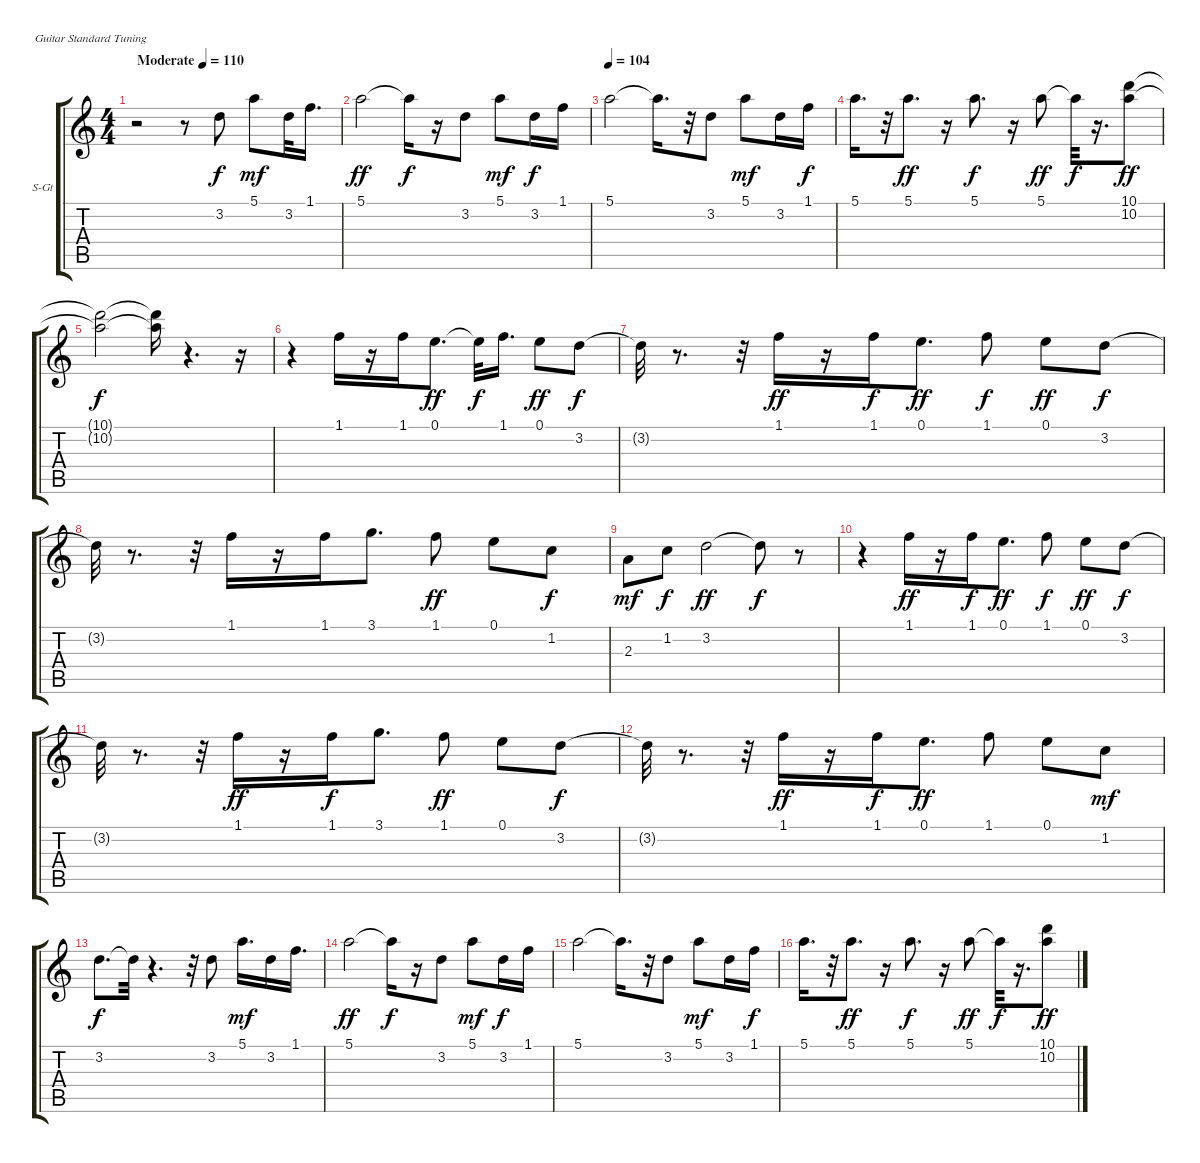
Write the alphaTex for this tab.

\bracketExtendMode groupsimilarinstruments
\firstSystemTrackNameOrientation horizontal
\otherSystemsTrackNameOrientation horizontal
\track ("Голос" "S-Gt") {instrument recorder}
\staff {score tabs}
\tuning (E4 B3 G3 D3 A2 E2)
\displaytranspose 12
\ts (4 4)
\beaming (8 2 2 2 2)
\tempo (110 "Moderate")
\clef g2
\ks c
r.2{dy f instrument recorder} r.8 3.2.8 5.1.8{dy mf} 3.2.32 1.1.16{d} |
5.1.2{dy ff} 5.1{t}.16{dy f} r.16 3.2.8 5.1.8{dy mf} 3.2.16{dy f} 1.1.16 |
\tempo 104
5.1.2 5.1{t}.16{d} r.32 3.2.8 5.1.8{dy mf} 3.2.16 1.1.16{dy f} |
5.1.16{d} r.32 5.1.8{d dy ff} r.16 5.1.8{d dy f} r.16 5.1.8{dy ff} 5.1{t}.32{dy f} r.16{d} (10.1 10.2).8{dy ff} |
(10.1{t} 10.2{t}).2{dy f} (10.1{t} 10.2{t}).16 r.4{d} r.16 |
r.4 1.1.16 r.16 1.1.16 0.1.8{d dy ff} 0.1{t}.32{dy f} 1.1.16{d} 0.1.8{dy ff} 3.2.8{dy f} |
3.2{t}.32 r.8{d} r.32 1.1.16{dy ff} r.16 1.1.16{dy f} 0.1.8{d dy ff} 1.1.8{dy f} 0.1.8{dy ff} 3.2.8{dy f} |
3.2{t}.32 r.8{d} r.32 1.1.16 r.16 1.1.16 3.1.8{d} 1.1.8{dy ff} 0.1.8 1.2.8{dy f} |
2.3.8{dy mf} 1.2.8{dy f} 3.2.2{dy ff} 3.2{t}.8{dy f} r.8 |
r.4 1.1.16{dy ff} r.16 1.1.16{dy f} 0.1.8{d dy ff} 1.1.8{dy f} 0.1.8{dy ff} 3.2.8{dy f} |
3.2{t}.32 r.8{d} r.32 1.1.16{dy ff} r.16 1.1.16{dy f} 3.1.8{d} 1.1.8{dy ff} 0.1.8 3.2.8{dy f} |
3.2{t}.32 r.8{d} r.32 1.1.16{dy ff} r.16 1.1.16{dy f} 0.1.8{d dy ff} 1.1.8 0.1.8 1.2.8{dy mf} |
3.2.8{d dy f} 3.2{t}.32 r.4{d} r.32 3.2.8 5.1.16{d dy mf} 3.2.16 1.1.16{d} |
5.1.2{dy ff} 5.1{t}.16{dy f} r.16 3.2.8 5.1.8{dy mf} 3.2.16{dy f} 1.1.16 |
5.1.2 5.1{t}.16{d} r.32 3.2.8 5.1.8{dy mf} 3.2.16 1.1.16{dy f} |
5.1.16{d} r.32 5.1.8{d dy ff} r.16 5.1.8{d dy f} r.16 5.1.8{dy ff} 5.1{t}.32{dy f} r.16{d} (10.1 10.2).8{dy ff}
